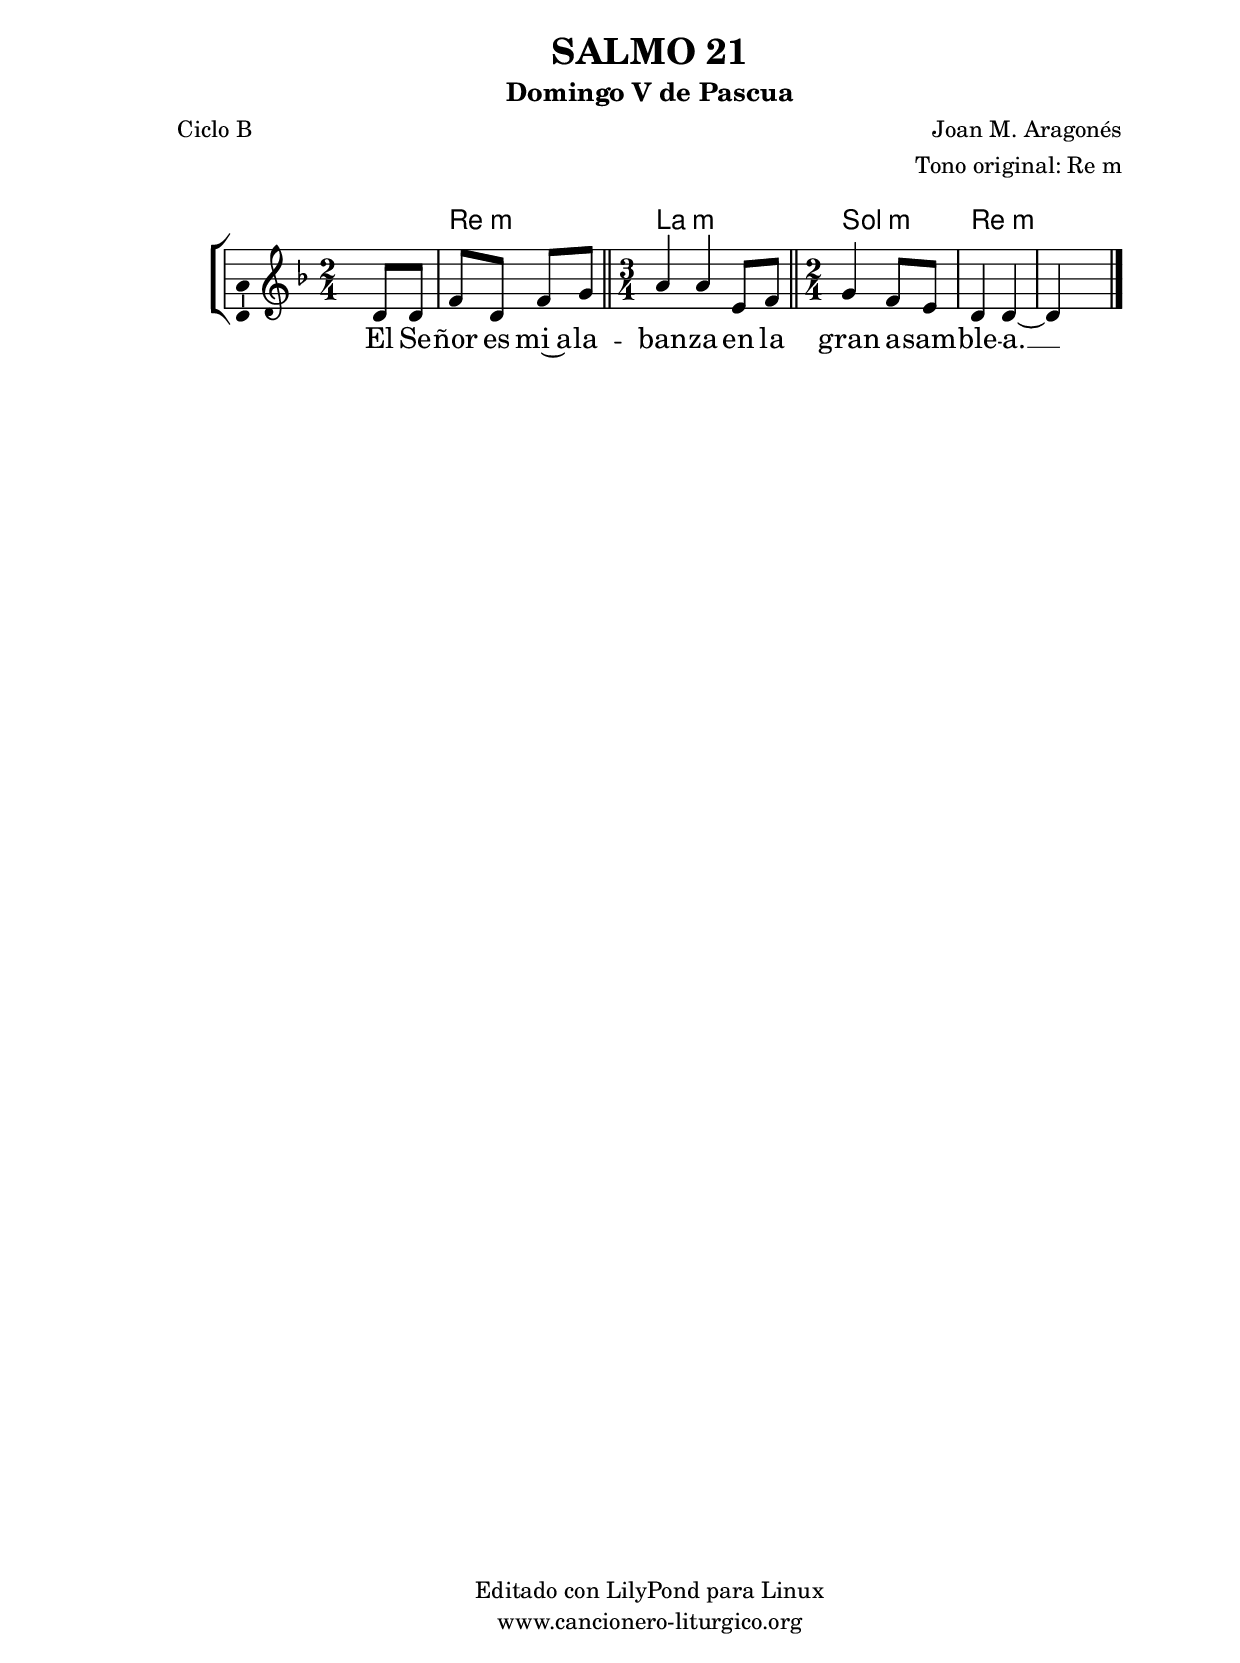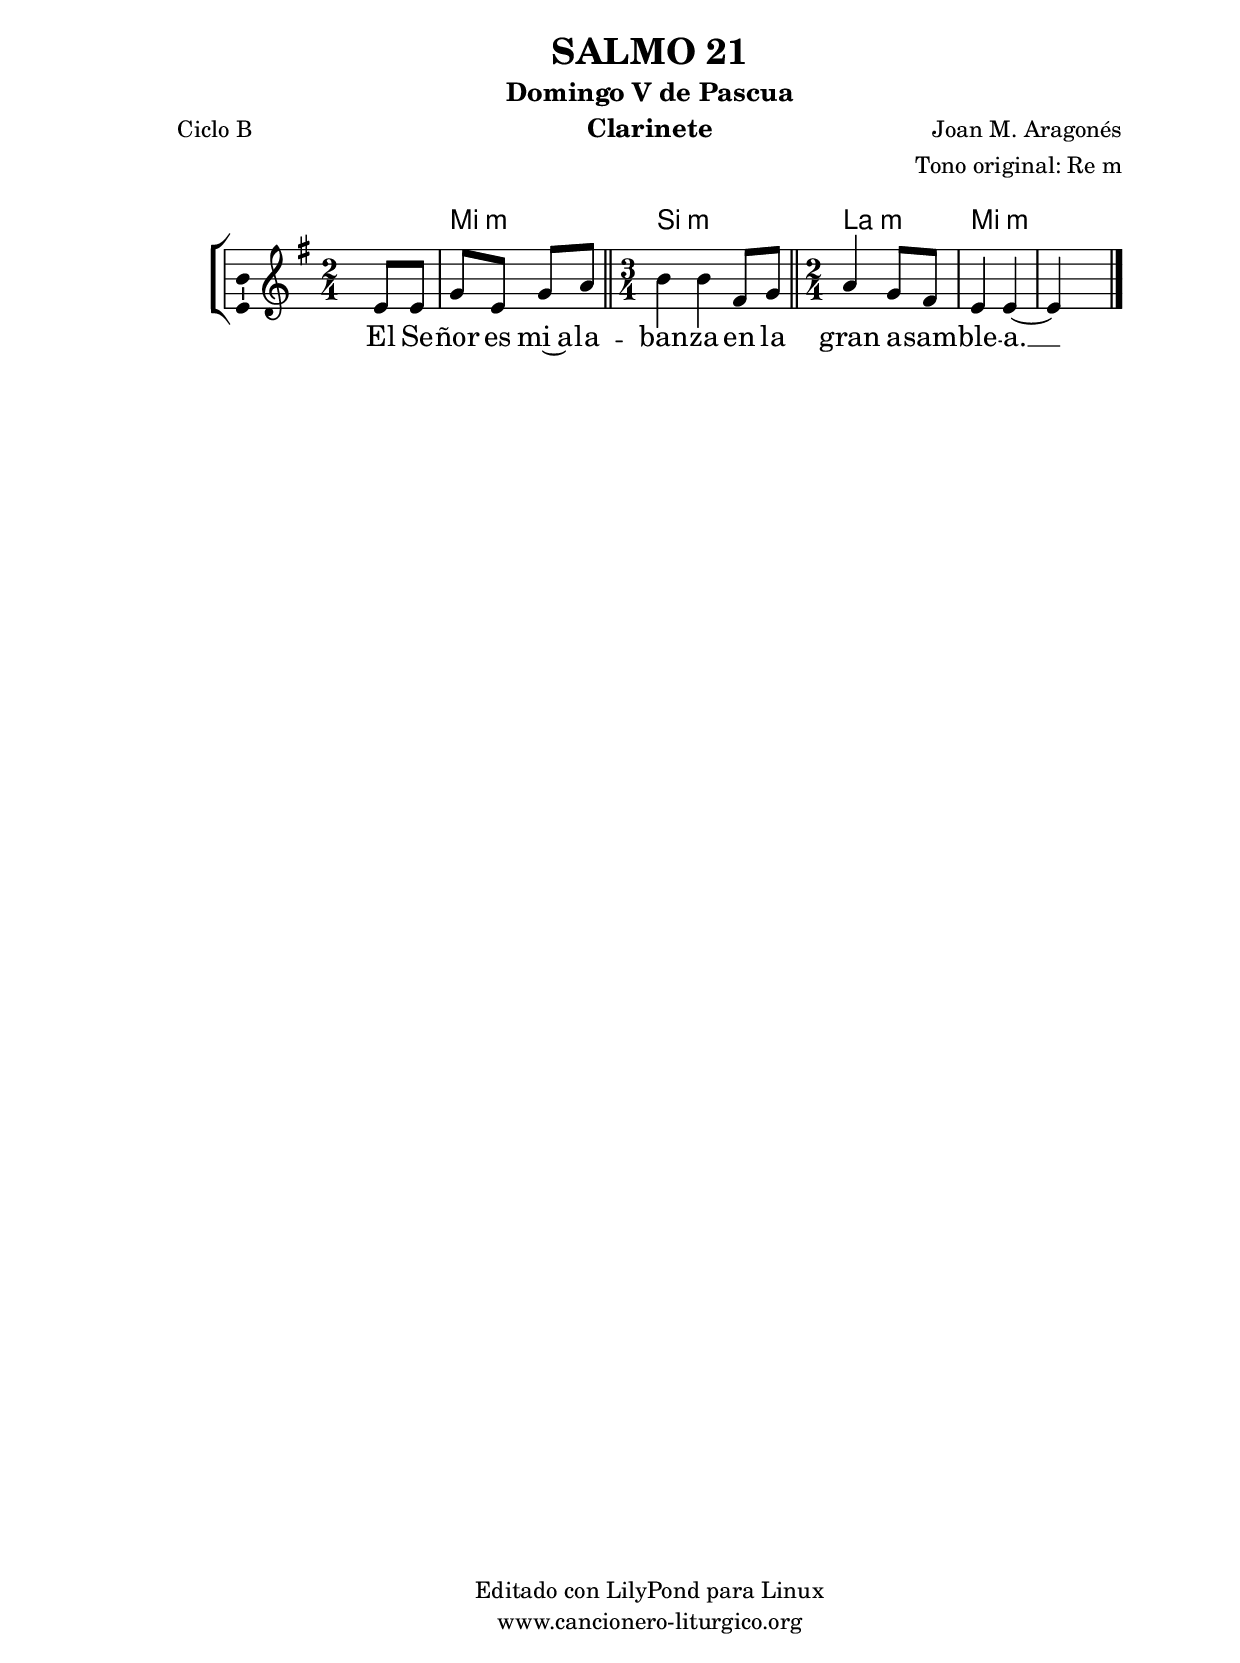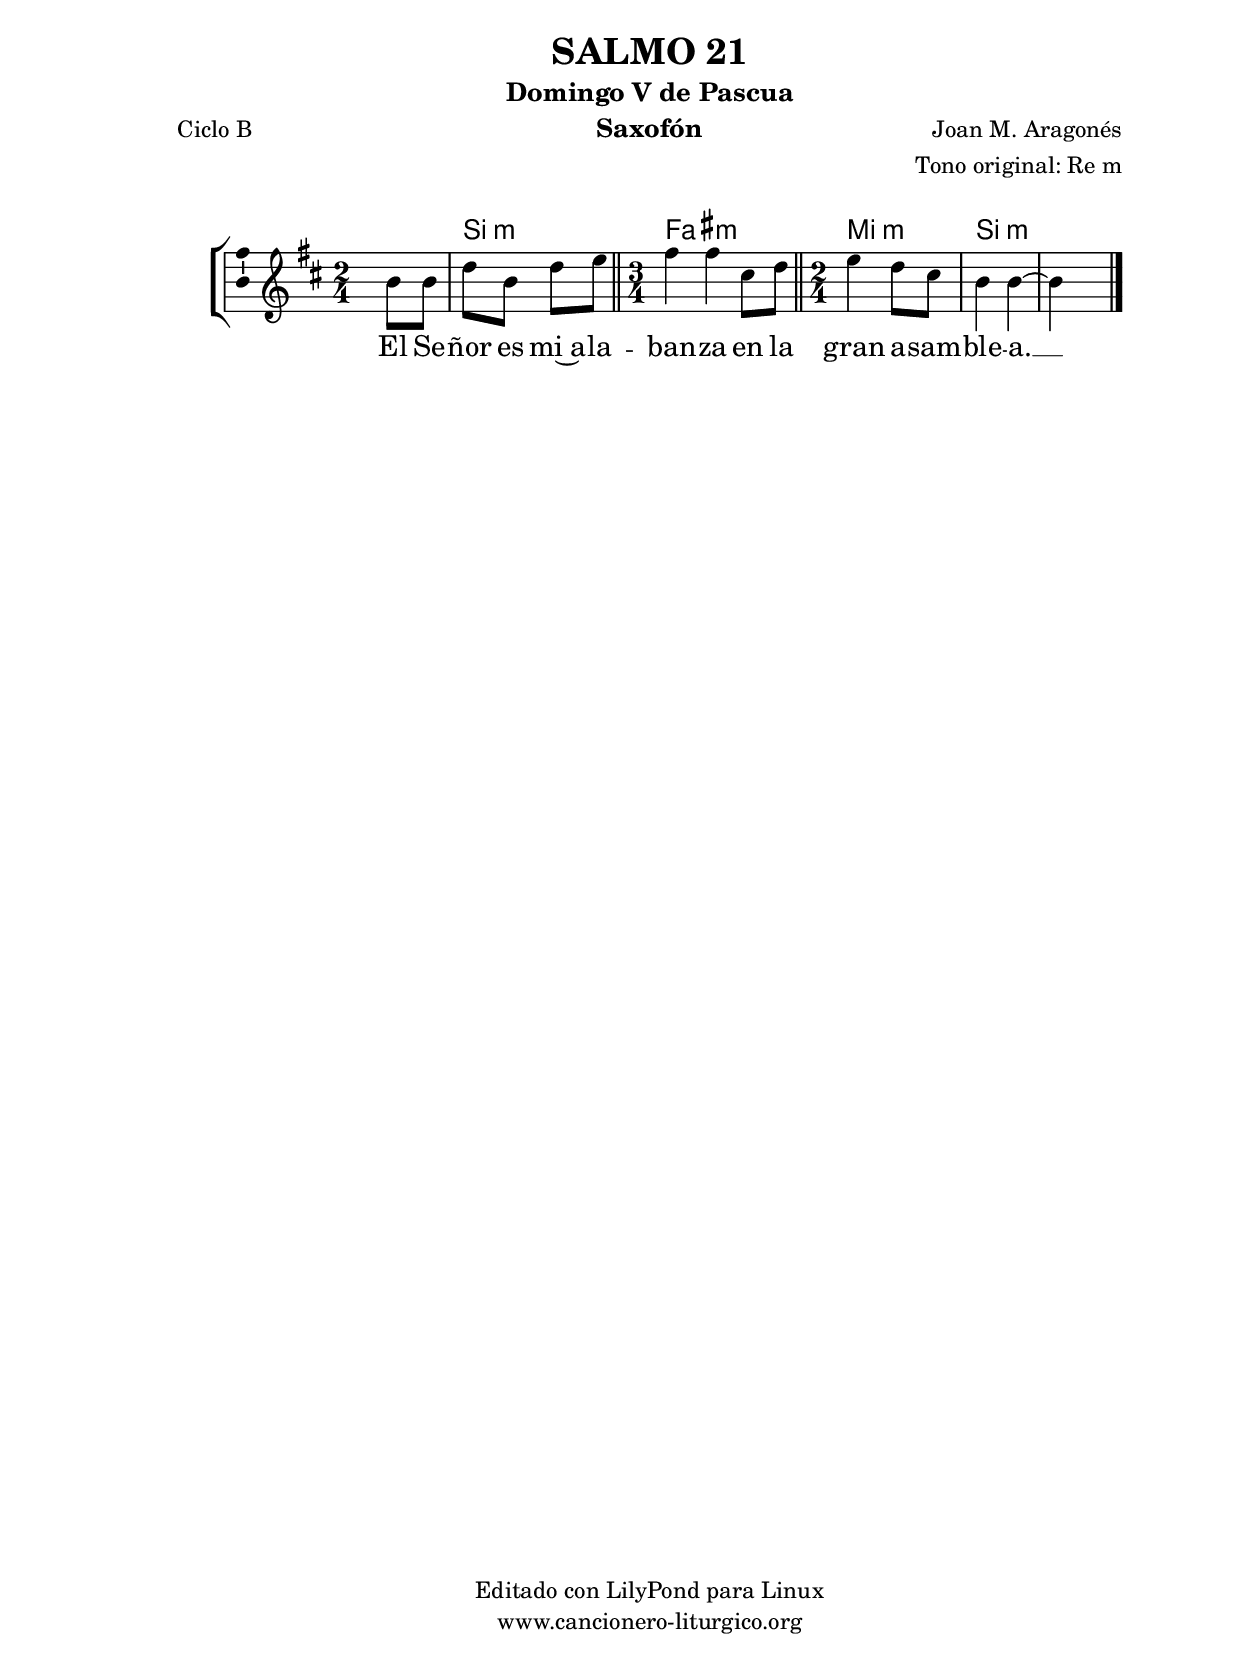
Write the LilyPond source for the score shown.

%
%para convertir .midi en .wav:
%timidity filename.midi -Ow -o finename.wav
%
%
%Para convertir de .wav a .mp3:
%lame -h -m j filename.wav
%
%
%para escuchar el midi:
%timidity nombrefichero.midi
%


%versión de lilypond para la que se ha escrito esta partitura:
\version "2.16.0"

	%Tamaño papel
	#(set-default-paper-size "a4")
	%Tamaño partitura
	#(set-global-staff-size 20)
	%No responde al pulsar sobre una nota
	#(ly:set-option 'point-and-click #f)

%parámetros del encabezamiento:
\header {
	title = "SALMO 21"
	subtitle = "Domingo V de Pascua"
	composer = "Joan M. Aragonés"
	poet = "Ciclo B"
	meter = ""
	arranger = "Tono original: Re m"
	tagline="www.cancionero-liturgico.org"
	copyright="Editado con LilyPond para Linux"
	}

%parámetros asociados al papel:
\paper  {
	oddHeaderMarkup = \markup {\fill-line { \on-the-fly #not-first-page \fromproperty #'header:title \on-the-fly #not-first-page \fromproperty #'header:composer }}
	evenHeaderMarkup = \markup {\fill-line { \fromproperty #'header:composer \fromproperty #'header:title }}
	#(set-paper-size "a4")
	print-page-number = ##f
	first-page-number = 1
	print-first-page-number = ##f
%	head-separation = 3.0 \cm
	top-margin = 2.0 \cm
	bottom-margin = 0.5\cm
%%%	bottom-margin = -1.0\cm
	left-margin = 3.0 \cm
	line-width = 16.0 \cm 
	indent = 8\mm
	interscoreline = 2.\mm
	between-system-space = 15\mm
%	para que las partituras no llenen la hoja:
	ragged-bottom = ##t
%	idem para la última hoja:
	ragged-last-bottom = ##f
%	para que las partituras llenen el ancho del papel:
	ragged-last = ##f
	after-title-space = 2.5 \cm
%page-count=1
%system-count=1

	%Flexible Vertical Spacing
%	markup-markup-spacing =
%	#'((basic-distance . 15) (minimum-distance . 15) (padding . 3))
	markup-system-spacing =
	#'((basic-distance . 15) (minimum-distance . 15) (padding . 3))
	system-system-spacing =
	#'((basic-distance . 15) (minimum-distance . 15) (padding . 3))
	score-system-spacing =
	#'((basic-distance . 15) (minimum-distance . 15) (padding . 5))
%	top-system-spacing = % header
%	#'((basic-distance . 8) (minimum-distance . 0) (padding . 3))
%	top-markup-spacing =
%	#'((basic-distance . 20) (minimum-distance . 20) (padding . 3))
	last-bottom-spacing = % footer
	#'((basic-distance . 5) (minimum-distance . 5) (padding . 3))
%	score-markup-spacing =
%	#'((basic-distance . 16) (minimum-distance . 13) (padding . 3))

	}


%parámetros que afectan a toda la partitura:
global =  {
	%clave de sol (G):
	\clef G
	%armadura:
%	\transpose f ees
	\key d \minor
	\tempo 4=80
	\set Score.tempoHideNote = ##t
	}


acordes = {
	\italianChords
	\chordmode {
%	\transpose f ees
{

s2
d2:m a2.:m g2:m d:m

	}
	}
}

melodia = 
%	\transpose f ees
{
	\relative c'{

\time 2/4
s4 d8 d
f8 d f g
\bar "||"
\time 3/4
a4 a e8 f
\bar "||"
\time 2/4
g4 f8 e
d4 d~
d4 s4

	\bar "|."
	}
	}


texto = \lyricmode {
El Se -- ñor es mi~a -- la -- ban -- za en la gran a -- sam -- ble -- a. __
	}


acordesStaff = \context ChordNames = acordesStaff <<
	\set chordChanges = ##t
	\acordes
	>>


vozStaff = \context Voice = vozStaff
\with {\consists "Ambitus_engraver"}
<<
%	\set Staff.instrumentName = ""
%	\set Staff.shortInstrumentName = ""
%	\set Staff.midiInstrument = #"clarinet"
%	\set Staff.midiInstrument = #"cello"
%	\set Staff.midiInstrument = #"flute"
	\set Staff.midiInstrument = #"electric guitar (jazz)"
%	\set Staff.midiInstrument = #"english horn"
%	\set Staff.midiInstrument = #"violin"
%	\set Staff.midiInstrument = #"glockenspiel"
	\set Staff.midiMinimumVolume = #0.7
	\set Staff.midiMaximumVolume = #0.9
	\global
	\melodia
	>>


textoStaff = \context Lyrics = textoStaff <<
	\lyricsto vozStaff \texto
	>>

\book {
	\score {
		\context ChoirStaff {
			\override StaffGroup.SystemStartBracket #'collapse-height = #1
			\override Score.SystemStartBar #'collapse-height = #1
			<<
			\acordesStaff
			\vozStaff
			\textoStaff
			>>
			}
		\layout {
	    		\context {
				\Lyrics
				\override LyricText #'font-size = #2
				}
	   		 \context {
				\Score
				%fontSize = #3
				\override StaffSymbol #'staff-space = #(magstep +3)
				%\override Beam #'thickness = #0.55
				%\override SpacingSpanner #'spacing-increment = #1.0
				%\override Slur #'height-limit = #1.5
				}
			}
		}
	\score {
		\unfoldRepeats
		\context ChoirStaff {
			<<
			\acordesStaff
			\vozStaff
			>>
			}
		\midi {
	  		\context {
	  			\Score
				tempoWholesPerMinute = #(ly:make-moment 70 4)
				}
			}
		}
	}

%Partitura para clarinete
#(define output-suffix "C")
\book {
	\header{
		instrument = "Clarinete"
		}
	\score {
		\context ChoirStaff {
			\override StaffGroup.SystemStartBracket #'collapse-height = #1
			\override Score.SystemStartBar #'collapse-height = #1
\transpose c d
			<<
			\acordesStaff
			\vozStaff
			\textoStaff
			>>
			}
		\layout {
	    		\context {
				\Lyrics
				\override LyricText #'font-size = #2
				}
	   		 \context {
				\Score
				%fontSize = #3
				\override StaffSymbol #'staff-space = #(magstep +3)
				%\override Beam #'thickness = #0.55
				%\override SpacingSpanner #'spacing-increment = #1.0
				%\override Slur #'height-limit = #1.5
				}
			}
		}
	}

%Partitura para saxofón
#(define output-suffix "S")
\book {
	\header{
		instrument = "Saxofón"
		}
	\score {
		\context ChoirStaff {
			\override StaffGroup.SystemStartBracket #'collapse-height = #1
			\override Score.SystemStartBar #'collapse-height = #1
\transpose c a
			<<
			\acordesStaff
			\vozStaff
			\textoStaff
			>>
			}
		\layout {
	    		\context {
				\Lyrics
				\override LyricText #'font-size = #2
				}
	   		 \context {
				\Score
				%fontSize = #3
				\override StaffSymbol #'staff-space = #(magstep +3)
				%\override Beam #'thickness = #0.55
				%\override SpacingSpanner #'spacing-increment = #1.0
				%\override Slur #'height-limit = #1.5
				}
			}
		}
	}

